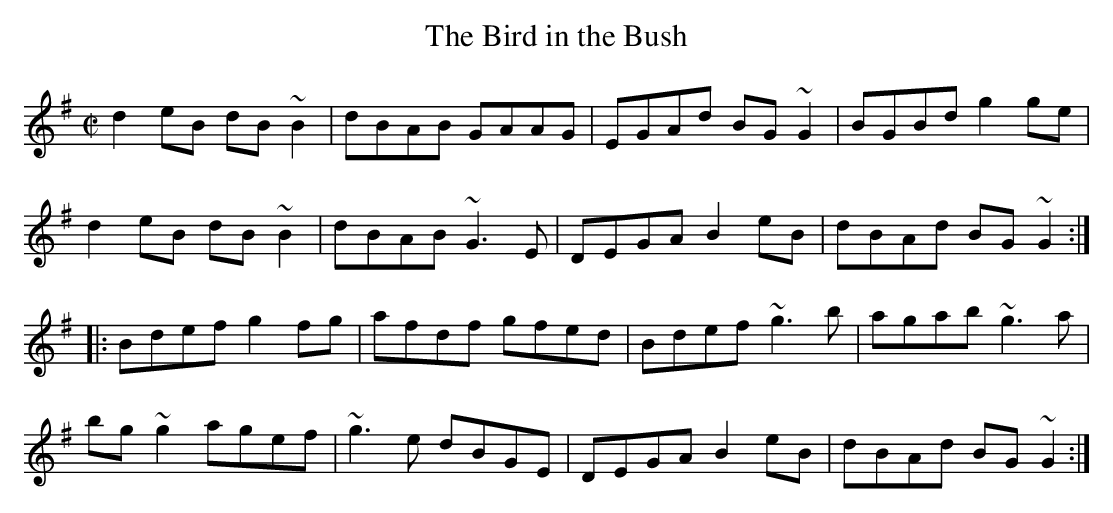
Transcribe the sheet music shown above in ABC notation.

X:1
T:Bird in the Bush, The
M:C|
K:G
d2eB dB~B2|dBAB GAAG|EGAd BG~G2|BGBd g2ge|!
d2eB dB~B2|dBAB ~G3E|DEGA B2eB|dBAd BG~G2:|!
|:Bdef g2fg|afdf gfed|Bdef ~g3b|agab ~g3a|!
bg~g2 agef|~g3e dBGE|DEGA B2eB|dBAd BG~G2:|!
